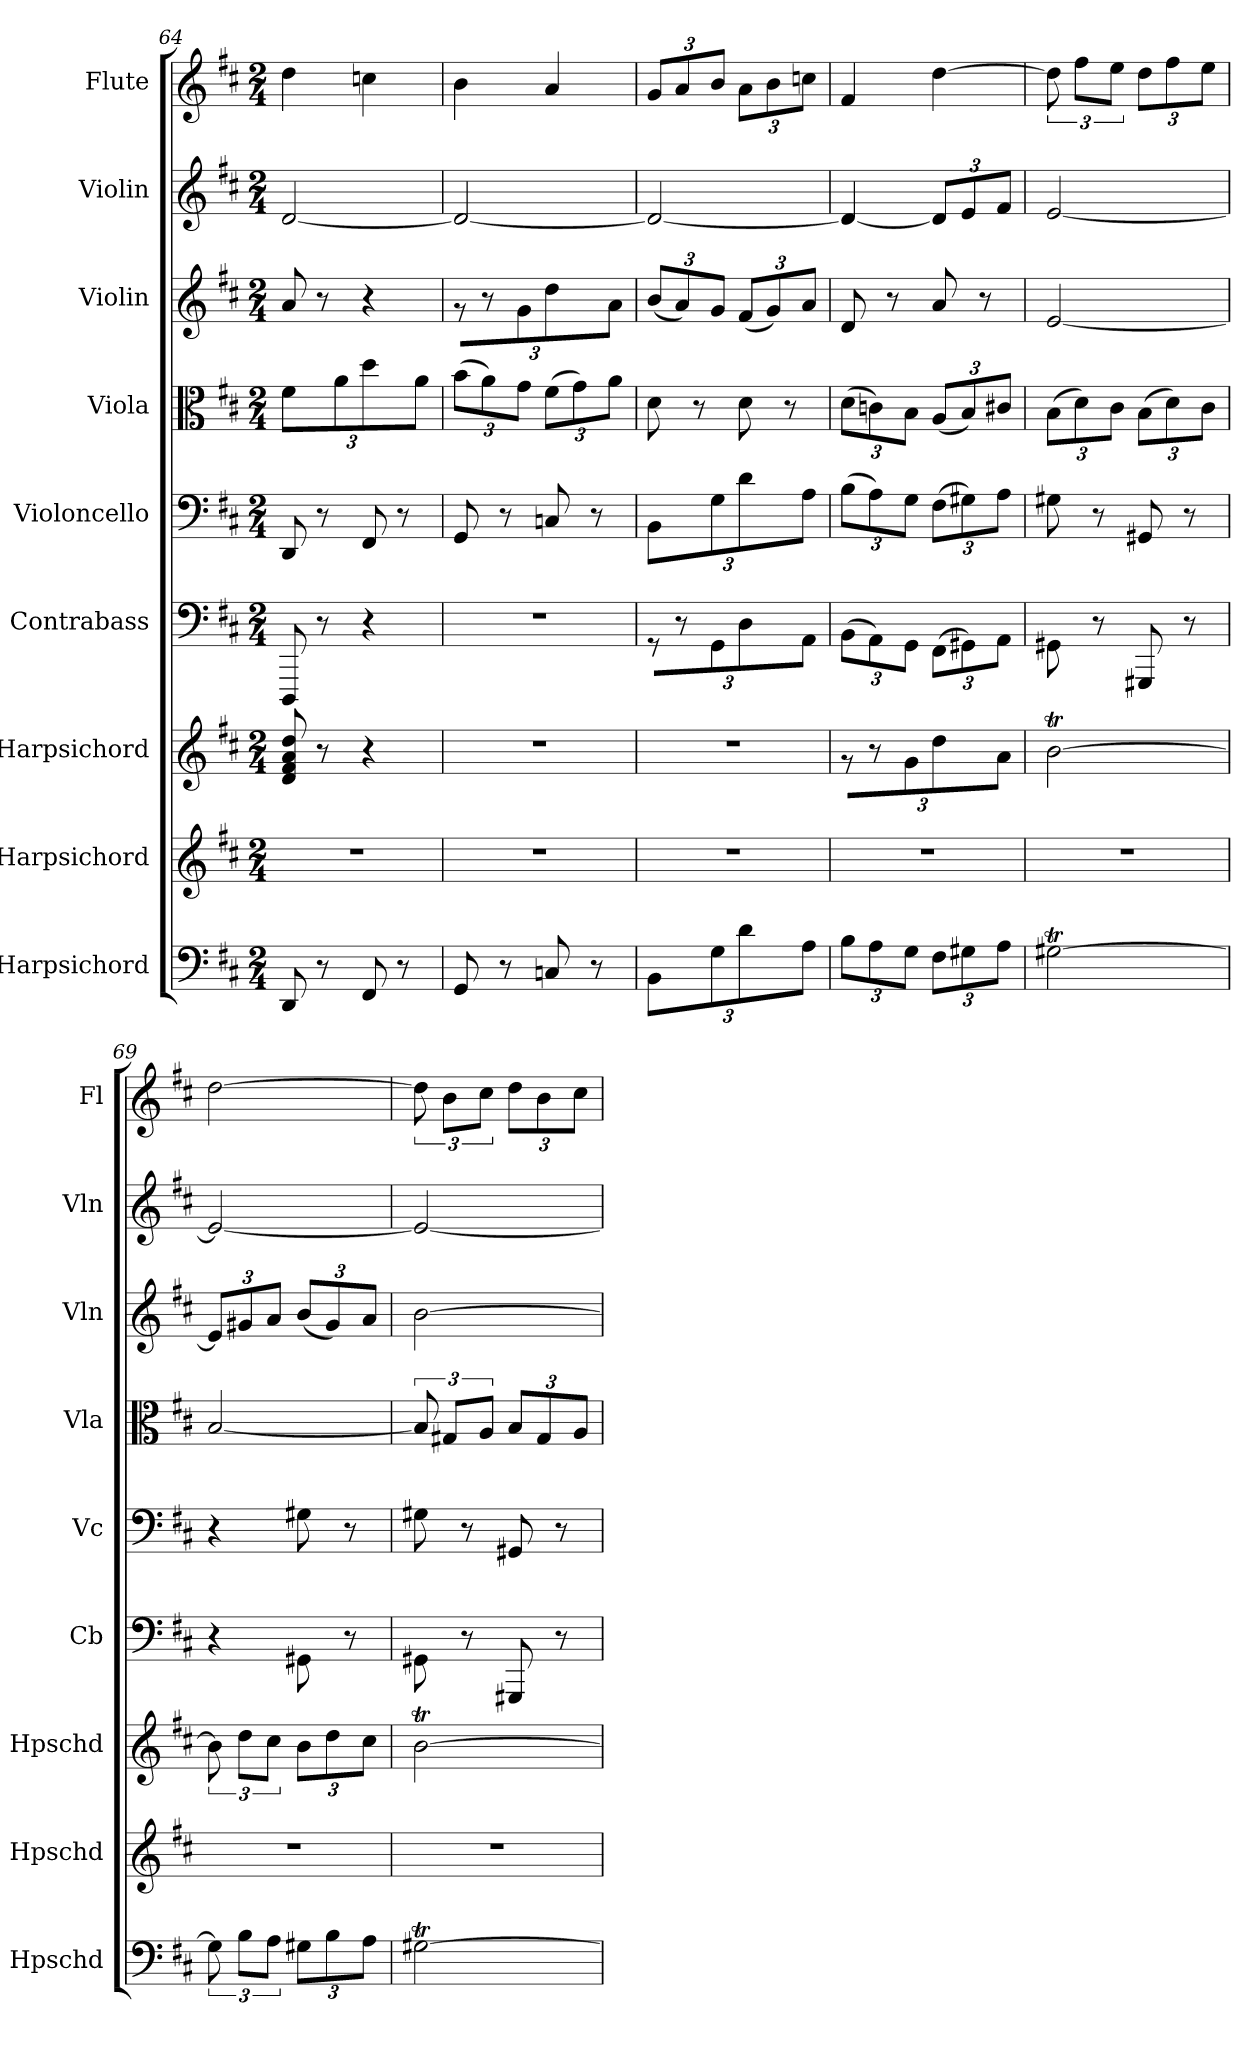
**kern	**kern	**kern	**kern	**kern	**kern	**kern	**kern	**kern
*part9	*part8	*part7	*part6	*part5	*part4	*part3	*part2	*part1
*staff9	*staff8	*staff7	*staff6	*staff5	*staff4	*staff3	*staff2	*staff1
*I"Harpsichord	*I"Harpsichord	*I"Harpsichord	*I"Contrabass	*I"Violoncello	*I"Viola	*I"Violin	*I"Violin	*I"Flute
*I'Hpschd	*I'Hpschd	*I'Hpschd	*I'Cb	*I'Vc	*I'Vla	*I'Vln	*I'Vln	*I'Fl
*clefF4	*clefG2	*clefG2	*clefF4	*clefF4	*clefC3	*clefG2	*clefG2	*clefG2
*k[f#c#]	*k[f#c#]	*k[f#c#]	*k[f#c#]	*k[f#c#]	*k[f#c#]	*k[f#c#]	*k[f#c#]	*k[f#c#]
*D:	*D:	*D:	*D:	*D:	*D:	*D:	*D:	*D:
*M2/4	*M2/4	*M2/4	*M2/4	*M2/4	*M2/4	*M2/4	*M2/4	*M2/4
=64	=64	=64	=64	=64	=64	=64	=64	=64
8DD/	2r	8d/ 8f#/ 8a/ 8dd/	8DDD/	8DD/	6f#\	8a/	[2d/	4dd\
8r	.	8r	8r	8r	.	8r	.	.
.	.	.	.	.	12a\	.	.	.
8FF#/	.	4r	4r	8FF#/	6dd\	4r	.	4ccn\
8r	.	.	.	8r	.	.	.	.
.	.	.	.	.	12a\J	.	.	.
=65	=65	=65	=65	=65	=65	=65	=65	=65
8GG/	2r	2r	2r	8GG/	(12b\L	12r	2d/_	4b\
.	.	.	.	.	12a\)	12r	.	.
8r	.	.	.	8r	.	.	.	.
.	.	.	.	.	12g\J	12g/	.	.
8Cn/	.	.	.	8Cn/	(12f#\L	6dd\	.	4a/
.	.	.	.	.	12g\)	.	.	.
8r	.	.	.	8r	.	.	.	.
.	.	.	.	.	12a\J	12a\J	.	.
=66	=66	=66	=66	=66	=66	=66	=66	=66
6BB/	2r	2r	12r	6BB/	8d\	(12b/L	2d/_	12g/L
.	.	.	12r	.	.	12a/)	.	12a/
.	.	.	.	.	8r	.	.	.
12G\	.	.	12GG\	12G\	.	12g/J	.	12b/J
6d\	.	.	6D\	6d\	8d\	(12f#/L	.	12a\L
.	.	.	.	.	.	12g/)	.	12b\
.	.	.	.	.	8r	.	.	.
12A\J	.	.	12AA\J	12A\J	.	12a/J	.	12ccn\J
=67	=67	=67	=67	=67	=67	=67	=67	=67
12B\L	2r	12r	(12BB\L	(12B\L	(12d\L	8d/	4d/_	4f#/
12A\	.	12r	12AA\)	12A\)	12cn\)	.	.	.
.	.	.	.	.	.	8r	.	.
12G\J	.	12g/	12GG\J	12G\J	12B\J	.	.	.
12F#\L	.	6dd\	(12FF#\L	(12F#\L	(12A/L	8a/	12d/L]	[4dd\
12G#X\	.	.	12GG#X\)	12G#X\)	12B/)	.	12e/	.
.	.	.	.	.	.	8r	.	.
12A\J	.	12a\J	12AA\J	12A\J	12c#X/J	.	12f#/J	.
=68	=68	=68	=68	=68	=68	=68	=68	=68
[2G#Xt\	2r	[2bT\	8GG#X\	8G#X\	(12B\L	[2e/	[2e/	12dd\]
.	.	.	.	.	12d\)	.	.	12ff#\L
.	.	.	8r	8r	.	.	.	.
.	.	.	.	.	12c#\J	.	.	12ee\J
.	.	.	8GGG#X/	8GG#X/	(12B\L	.	.	12dd\L
.	.	.	.	.	12d\)	.	.	12ff#\
.	.	.	8r	8r	.	.	.	.
.	.	.	.	.	12c#\J	.	.	12ee\J
=69	=69	=69	=69	=69	=69	=69	=69	=69
12G#\]	2r	12b\]	4r	4r	[2B/	12e/L]	2e/_	[2dd\
12B\L	.	12dd\L	.	.	.	12g#X/	.	.
12A\J	.	12cc#\J	.	.	.	12a/J	.	.
12G#X\L	.	12b\L	8GG#X\	8G#X\	.	(12b/L	.	.
12B\	.	12dd\	.	.	.	12g#/)	.	.
.	.	.	8r	8r	.	.	.	.
12A\J	.	12cc#\J	.	.	.	12a/J	.	.
=70	=70	=70	=70	=70	=70	=70	=70	=70
[2G#Xt\	2r	[2bT\	8GG#X\	8G#X\	12B/]	[2b\	2e/_	12dd\]
.	.	.	.	.	12G#X/L	.	.	12b\L
.	.	.	8r	8r	.	.	.	.
.	.	.	.	.	12A/J	.	.	12cc#\J
.	.	.	8GGG#X/	8GG#X/	12B/L	.	.	12dd\L
.	.	.	.	.	12G#/	.	.	12b\
.	.	.	8r	8r	.	.	.	.
.	.	.	.	.	12A/J	.	.	12cc#\J
=	=	=	=	=	=	=	=	=
*-	*-	*-	*-	*-	*-	*-	*-	*-
